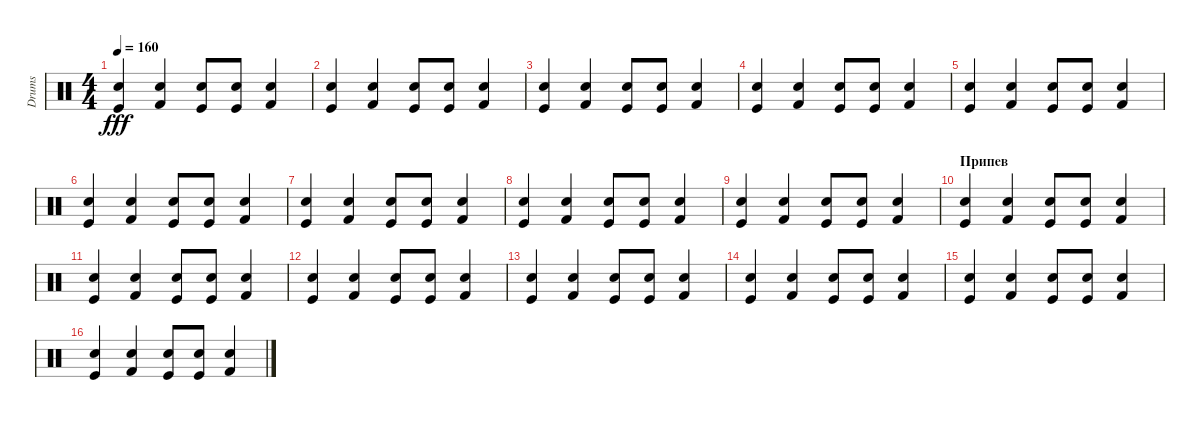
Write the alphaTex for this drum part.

\track ("Drums" "Drums") {instrument percussion}
\staff {score}
\articulation defaults
\ts (4 4)
\tempo 160
\clef neutral
\ks c
("Kick (hit)" "Metronome (bell)").4{dy fff} ("Kick (hit) 2" "Snare (hit) 2").4 ("Kick (hit)" "Metronome (bell)").8 ("Kick (hit)" "Metronome (bell)").8 ("Kick (hit) 2" "Snare (hit) 2").4 |
("Kick (hit)" "Metronome (bell)").4 ("Kick (hit) 2" "Snare (hit) 2").4 ("Kick (hit)" "Metronome (bell)").8 ("Kick (hit)" "Metronome (bell)").8 ("Kick (hit) 2" "Snare (hit) 2").4 |
("Kick (hit)" "Metronome (bell)").4 ("Kick (hit) 2" "Snare (hit) 2").4 ("Kick (hit)" "Metronome (bell)").8 ("Kick (hit)" "Metronome (bell)").8 ("Kick (hit) 2" "Snare (hit) 2").4 |
("Kick (hit)" "Metronome (bell)").4 ("Kick (hit) 2" "Snare (hit) 2").4 ("Kick (hit)" "Metronome (bell)").8 ("Kick (hit)" "Metronome (bell)").8 ("Kick (hit) 2" "Snare (hit) 2").4 |
("Kick (hit)" "Metronome (bell)").4 ("Kick (hit) 2" "Snare (hit) 2").4 ("Kick (hit)" "Metronome (bell)").8 ("Kick (hit)" "Metronome (bell)").8 ("Kick (hit) 2" "Snare (hit) 2").4 |
("Kick (hit)" "Metronome (bell)").4 ("Kick (hit) 2" "Snare (hit) 2").4 ("Kick (hit)" "Metronome (bell)").8 ("Kick (hit)" "Metronome (bell)").8 ("Kick (hit) 2" "Snare (hit) 2").4 |
("Kick (hit)" "Metronome (bell)").4 ("Kick (hit) 2" "Snare (hit) 2").4 ("Kick (hit)" "Metronome (bell)").8 ("Kick (hit)" "Metronome (bell)").8 ("Kick (hit) 2" "Snare (hit) 2").4 |
("Kick (hit)" "Metronome (bell)").4 ("Kick (hit) 2" "Snare (hit) 2").4 ("Kick (hit)" "Metronome (bell)").8 ("Kick (hit)" "Metronome (bell)").8 ("Kick (hit) 2" "Snare (hit) 2").4 |
("Kick (hit)" "Metronome (bell)").4 ("Kick (hit) 2" "Snare (hit) 2").4 ("Kick (hit)" "Metronome (bell)").8 ("Kick (hit)" "Metronome (bell)").8 ("Kick (hit) 2" "Snare (hit) 2").4 |
\section ("" "Припев")
("Kick (hit)" "Metronome (bell)").4 ("Kick (hit) 2" "Snare (hit) 2").4 ("Kick (hit)" "Metronome (bell)").8 ("Kick (hit)" "Metronome (bell)").8 ("Kick (hit) 2" "Snare (hit) 2").4 |
("Kick (hit)" "Metronome (bell)").4 ("Kick (hit) 2" "Snare (hit) 2").4 ("Kick (hit)" "Metronome (bell)").8 ("Kick (hit)" "Metronome (bell)").8 ("Kick (hit) 2" "Snare (hit) 2").4 |
("Kick (hit)" "Metronome (bell)").4 ("Kick (hit) 2" "Snare (hit) 2").4 ("Kick (hit)" "Metronome (bell)").8 ("Kick (hit)" "Metronome (bell)").8 ("Kick (hit) 2" "Snare (hit) 2").4 |
("Kick (hit)" "Metronome (bell)").4 ("Kick (hit) 2" "Snare (hit) 2").4 ("Kick (hit)" "Metronome (bell)").8 ("Kick (hit)" "Metronome (bell)").8 ("Kick (hit) 2" "Snare (hit) 2").4 |
("Kick (hit)" "Metronome (bell)").4 ("Kick (hit) 2" "Snare (hit) 2").4 ("Kick (hit)" "Metronome (bell)").8 ("Kick (hit)" "Metronome (bell)").8 ("Kick (hit) 2" "Snare (hit) 2").4 |
("Kick (hit)" "Metronome (bell)").4 ("Kick (hit) 2" "Snare (hit) 2").4 ("Kick (hit)" "Metronome (bell)").8 ("Kick (hit)" "Metronome (bell)").8 ("Kick (hit) 2" "Snare (hit) 2").4 |
("Kick (hit)" "Metronome (bell)").4 ("Kick (hit) 2" "Snare (hit) 2").4 ("Kick (hit)" "Metronome (bell)").8 ("Kick (hit)" "Metronome (bell)").8 ("Kick (hit) 2" "Snare (hit) 2").4
